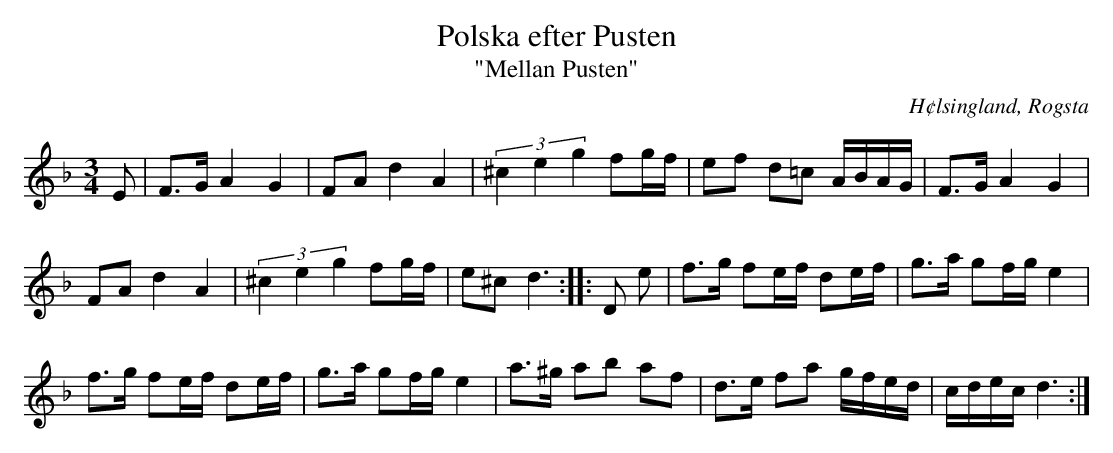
X:1
T:Polska efter Pusten
T:"Mellan Pusten"
O:H¢lsingland, Rogsta
M:3/4
L:1/8
K:Dm
E | F>G A2 G2 | FA d2 A2 | (3:2:3^c2 e2 g2 fg/f/ | ef d=c A/B/A/G/ | F>G A2 G2 |
FA d2 A2 | (3:2:3^c2 e2 g2 fg/f/ | e^c d3 ::[D] e | f>g fe/f/ de/f/ | g>a gf/g/ e2 |
f>g fe/f/ de/f/ | g>a gf/g/ e2 | a>^g ab af | d>e fa g/f/e/d/ | c/d/e/c/ d3 :|]
